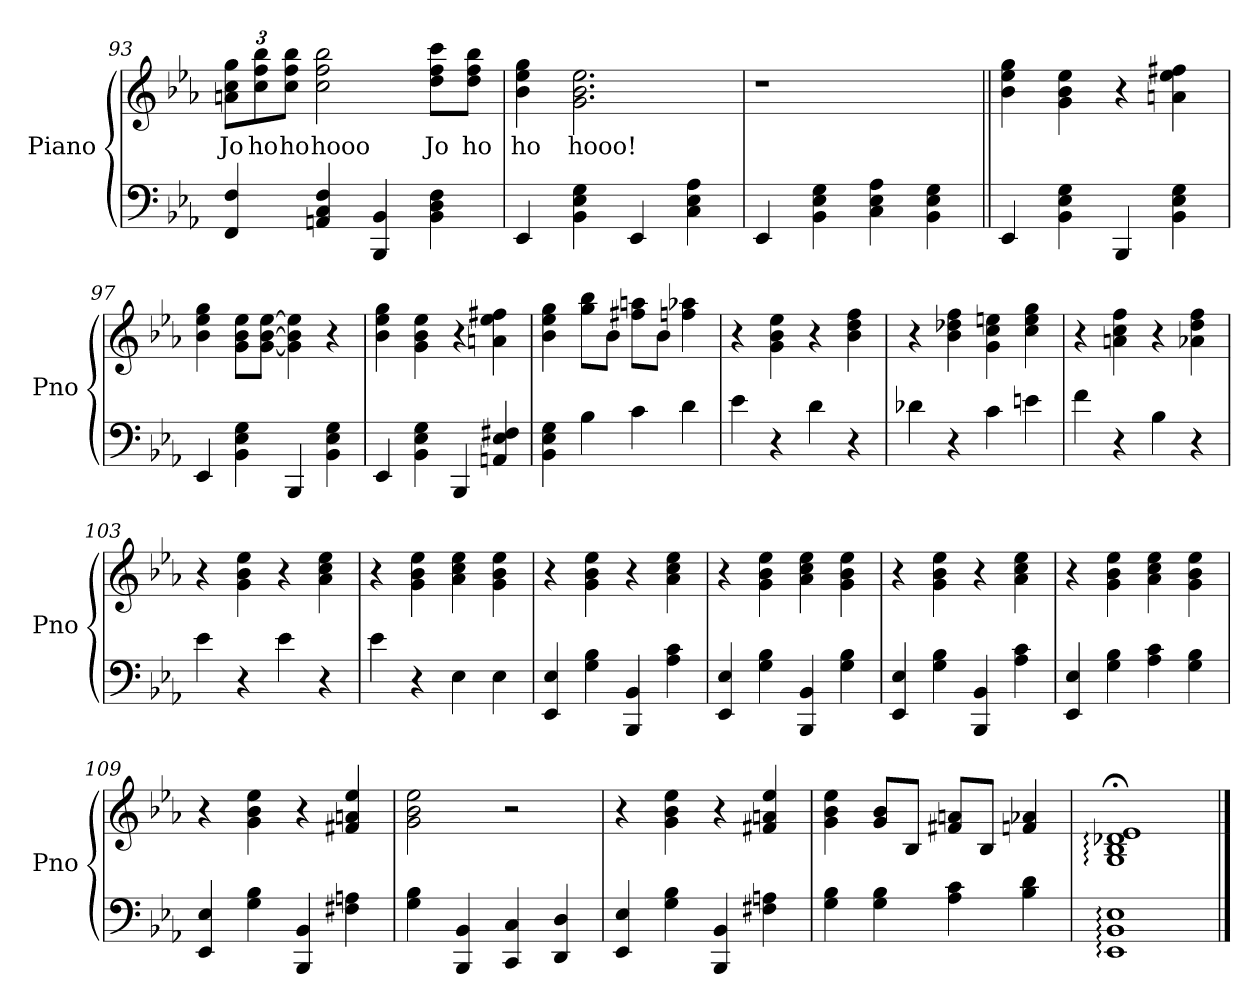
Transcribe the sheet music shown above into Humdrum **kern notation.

**kern	**kern	**text
*part1	*part1	*part1
*staff2	*staff1	*staff1
*I"Piano	*	*
*I'Pno	*	*
*clefF4	*clefG2	*
*k[b-e-a-]	*k[b-e-a-]	*
*E-:	*E-:	*
*	*Xbrackettup	*
=93	=93	=93
4FF/ 4F/	12an\ 12cc\ 12gg\L	Jo
.	12cc\ 12ff\ 12bb-\	ho
.	12cc\ 12ff\ 12bb-\J	ho
4AAn/ 4C/ 4F/	2cc\ 2ff\ 2bb-\	hooo
4BBB-/ 4BB-/	.	.
4BB-\ 4D\ 4F\	8dd\ 8ff\ 8ccc\L	Jo
.	8dd\ 8ff\ 8bb-\J	ho
=94	=94	=94
4EE-/	4b-\ 4ee-\ 4gg\	ho
4BB-\ 4E-\ 4G\	2.g\ 2.b-\ 2.ee-\	hooo!
4EE-/	.	.
4C\ 4E-\ 4A-\	.	.
=95	=95	=95
4EE-/	1r	.
4BB-\ 4E-\ 4G\	.	.
4C\ 4E-\ 4A-\	.	.
4BB-\ 4E-\ 4G\	.	.
!!LO:PB:g=z
=96||	=96||	=96||
4EE-/	4b-\ 4ee-\ 4gg\	.
4BB-\ 4E-\ 4G\	4g\ 4b-\ 4ee-\	.
4BBB-/	4r	.
4BB-\ 4E-\ 4G\	4an\ 4ee-\ 4ff#X\	.
=97	=97	=97
4EE-/	4b-\ 4ee-\ 4gg\	.
4BB-\ 4E-\ 4G\	8g\ 8b-\ 8ee-\L	.
.	[8g\ [8b-\ [8ee-\J	.
4BBB-/	4g\] 4b-\] 4ee-\]	.
4BB-\ 4E-\ 4G\	4r	.
=98	=98	=98
4EE-/	4b-\ 4ee-\ 4gg\	.
4BB-\ 4E-\ 4G\	4g\ 4b-\ 4ee-\	.
4BBB-/	4r	.
4AAn/ 4E-/ 4F#X/	4an\ 4ee-\ 4ff#X\	.
=99	=99	=99
4BB-\ 4E-\ 4G\	4b-\ 4ee-\ 4gg\	.
4B-\	8gg\ 8bb-\L	.
.	8b-\J	.
4c\	8ff#X\ 8aan\L	.
.	8b-\J	.
4d\	4ffn\ 4aa-X\	.
!!LO:LB:g=z
=100	=100	=100
4e-\	4r	.
4r	4g\ 4b-\ 4ee-\	.
4d\	4r	.
4r	4b-\ 4dd\ 4ff\	.
=101	=101	=101
4d-X\	4r	.
4r	4b-\ 4dd-X\ 4ff\	.
4c\	4g\ 4cc\ 4een\	.
4en\	4cc\ 4ee\ 4gg\	.
=102	=102	=102
4f\	4r	.
4r	4an\ 4cc\ 4ff\	.
4B-\	4r	.
4r	4a-X\ 4dd\ 4ff\	.
=103	=103	=103
4e-\	4r	.
4r	4g\ 4b-\ 4ee-\	.
4e-\	4r	.
4r	4a-\ 4cc\ 4ee-\	.
!!LO:LB:g=z
=104	=104	=104
4e-\	4r	.
4r	4g\ 4b-\ 4ee-\	.
4E-\	4a-\ 4cc\ 4ee-\	.
4E-\	4g\ 4b-\ 4ee-\	.
=105	=105	=105
4EE-/ 4E-/	4r	.
4G\ 4B-\	4g\ 4b-\ 4ee-\	.
4BBB-/ 4BB-/	4r	.
4A-\ 4c\	4a-\ 4cc\ 4ee-\	.
=106	=106	=106
4EE-/ 4E-/	4r	.
4G\ 4B-\	4g\ 4b-\ 4ee-\	.
4BBB-/ 4BB-/	4a-\ 4cc\ 4ee-\	.
4G\ 4B-\	4g\ 4b-\ 4ee-\	.
=107	=107	=107
4EE-/ 4E-/	4r	.
4G\ 4B-\	4g\ 4b-\ 4ee-\	.
4BBB-/ 4BB-/	4r	.
4A-\ 4c\	4a-\ 4cc\ 4ee-\	.
!!LO:LB:g=z
=108	=108	=108
4EE-/ 4E-/	4r	.
4G\ 4B-\	4g\ 4b-\ 4ee-\	.
4A-\ 4c\	4a-\ 4cc\ 4ee-\	.
4G\ 4B-\	4g\ 4b-\ 4ee-\	.
=109	=109	=109
4EE-/ 4E-/	4r	.
4G\ 4B-\	4g\ 4b-\ 4ee-\	.
4BBB-/ 4BB-/	4r	.
4F#X\ 4An\	4f#X/ 4an/ 4ee-/	.
=110	=110	=110
4G\ 4B-\	2g\ 2b-\ 2ee-\	.
4BBB-/ 4BB-/	.	.
4CC/ 4C/	2r	.
4DD/ 4D/	.	.
=111	=111	=111
4EE-/ 4E-/	4r	.
4G\ 4B-\	4g\ 4b-\ 4ee-\	.
4BBB-/ 4BB-/	4r	.
4F#X\ 4An\	4f#X/ 4an/ 4ee-/	.
!!LO:LB:g=z
=112	=112	=112
4G\ 4B-\	4g\ 4b-\ 4ee-\	.
4G\ 4B-\	8g/ 8b-/L	.
.	8B-/J	.
4A-\ 4c\	8f#X/ 8an/L	.
.	8B-/J	.
4B-\ 4d\	4fn/ 4a-X/	.
=113	=113	=113
1EE-: 1BB-: 1E-:	1G;<: 1B-;<: 1d-X;<: 1e-;<:	.
==	==	==
*-	*-	*-
